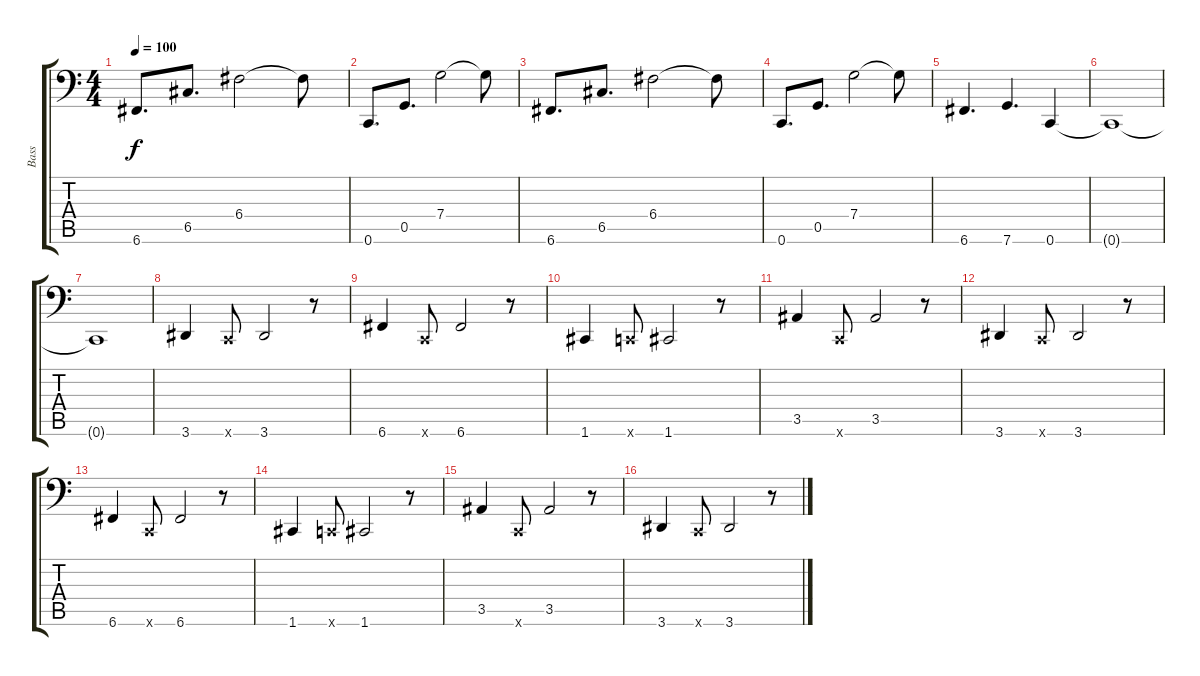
\track ("Bass" "Bass") {instrument electricbasspick}
\staff {score tabs}
\tuning (D3 A2 F2 C2 G1 C1) {hide}
\ts (4 4)
\tempo 100
\clef f4
\ks c
6.6.8{d dy f} 6.5.8{d} 6.4.2 6.4{t}.8 |
0.6.8{d} 0.5.8{d} 7.4.2 7.4{t}.8 |
6.6.8{d} 6.5.8{d} 6.4.2 6.4{t}.8 |
0.6.8{d} 0.5.8{d} 7.4.2 7.4{t}.8 |
6.6.4{d} 7.6.4{d} 0.6.4 |
0.6{t}.1 |
0.6{t}.1 |
3.6.4{instrument electricbassfinger} 0.6{x}.8 3.6.2 r.8 |
6.6.4 0.6{x}.8 6.6.2 r.8 |
1.6.4 0.6{x}.8 1.6.2 r.8 |
3.5.4 0.6{x}.8 3.5.2 r.8 |
3.6.4 0.6{x}.8 3.6.2 r.8 |
6.6.4 0.6{x}.8 6.6.2 r.8 |
1.6.4 0.6{x}.8 1.6.2 r.8 |
3.5.4 0.6{x}.8 3.5.2 r.8 |
3.6.4 0.6{x}.8 3.6.2 r.8
